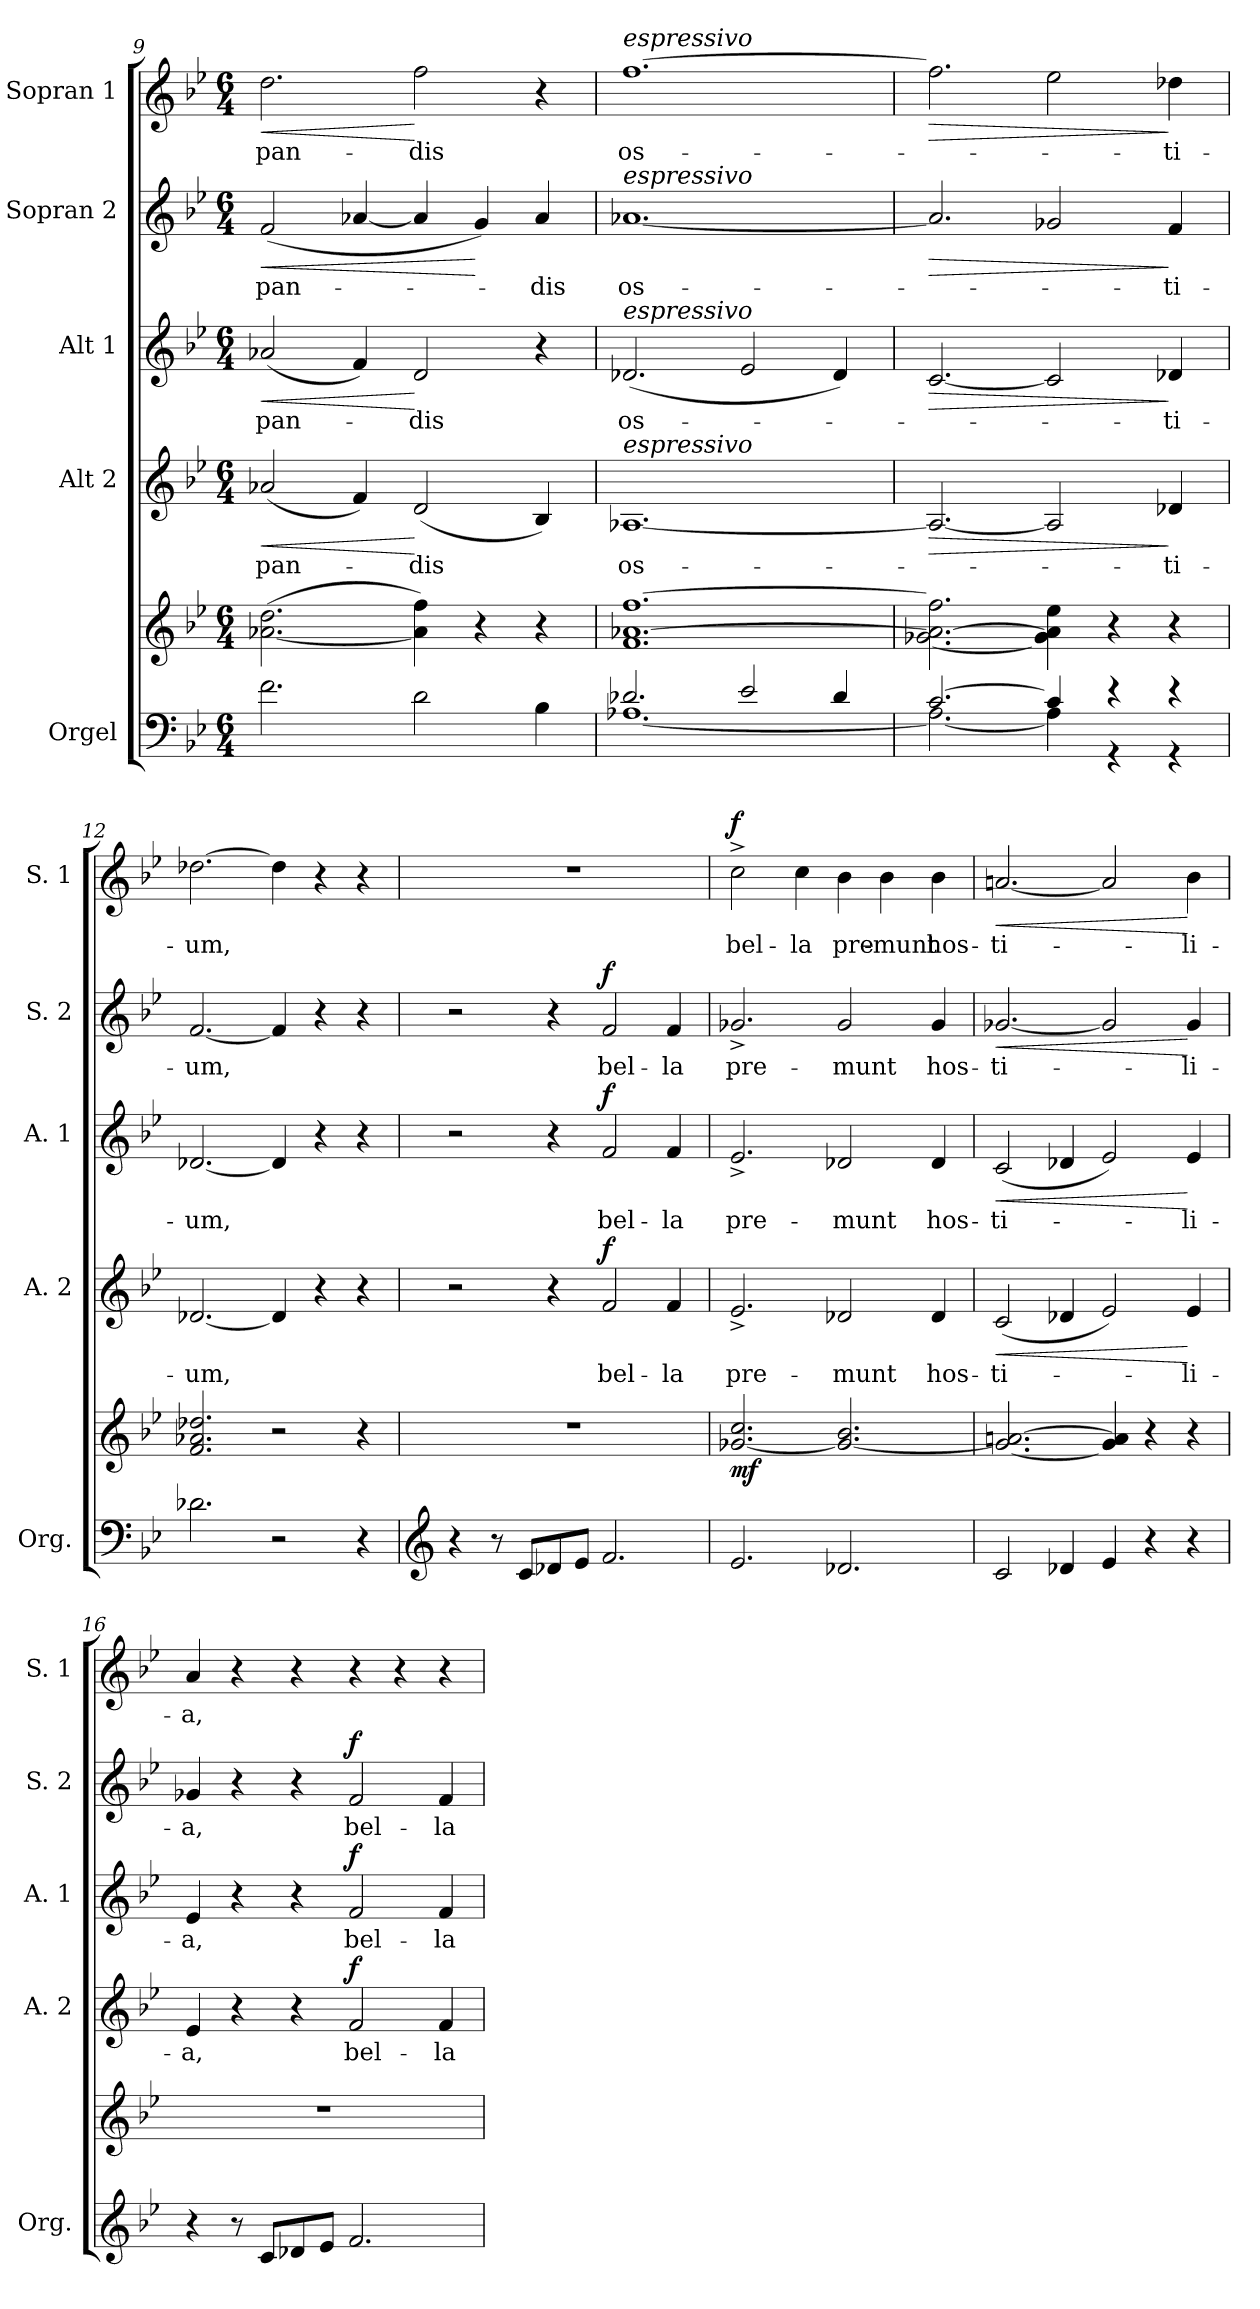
**kern	**kern	**dynam	**kern	**text	**dynam	**kern	**text	**dynam	**kern	**text	**dynam	**kern	**text	**dynam
*part5	*part5	*part5	*part4	*part4	*part4	*part3	*part3	*part3	*part2	*part2	*part2	*part1	*part1	*part1
*staff6	*staff5	*staff5/6	*staff4	*staff4	*staff4	*staff3	*staff3	*staff3	*staff2	*staff2	*staff2	*staff1	*staff1	*staff1
*I"Orgel	*	*	*I"Alt 2	*	*	*I"Alt 1	*	*	*I"Sopran 2	*	*	*I"Sopran 1	*	*
*I'Org.	*	*	*I'A. 2	*	*	*I'A. 1	*	*	*I'S. 2	*	*	*I'S. 1	*	*
*clefF4	*clefG2	*	*clefG2	*	*	*clefG2	*	*	*clefG2	*	*	*clefG2	*	*
*k[b-e-]	*k[b-e-]	*	*k[b-e-]	*	*	*k[b-e-]	*	*	*k[b-e-]	*	*	*k[b-e-]	*	*
*B-:	*B-:	*	*B-:	*	*	*B-:	*	*	*B-:	*	*	*B-:	*	*
*M6/4	*M6/4	*	*M6/4	*	*	*M6/4	*	*	*M6/4	*	*	*M6/4	*	*
=9	=9	=9	=9	=9	=9	=9	=9	=9	=9	=9	=9	=9	=9	=9
!	!	!	!	!LO:LY:b	!LO:HP:b	!	!LO:LY:b	!LO:HP:b	!	!LO:LY:b	!LO:HP:b	!	!LO:LY:b	!LO:HP:b
2.f\	(>[<2.a-X\ 2.dd\	.	(<2a-X/	pan-	<	(<2a-X/	pan-	<	(<2f/	pan-	<	2.dd\	pan-	<
.	.	.	4f/)	.	.	4f/)	.	.	[4a-X/	.	.	.	.	.
!	!	!	!	!LO:LY:b	!	!	!LO:LY:b	!	!	!	!	!	!LO:LY:b	!
2d\	4a-\] 4ff\)	.	(<2d/	-dis	[	2d/	-dis	[	4a-/]	.	.	2ff\	-dis	[
.	4r	.	.	.	.	.	.	.	4g/)	.	[	.	.	.
!	!	!	!	!	!	!	!	!	!	!LO:LY:b	!	!	!	!
4B-\	4r	.	4B-/)	.	.	4r	.	.	4a-/	-dis	.	4r	.	.
=10	=10	=10	=10	=10	=10	=10	=10	=10	=10	=10	=10	=10	=10	=10
*^	*	*	*	*	*	*	*	*	*	*	*	*	*	*
!	!	!	!	!	!	!	!	!	!	!	!	!	!LO:TX:a:i:t=espressivo	!	!
!	!	!	!	!	!	!	!	!	!	!LO:TX:a:i:t=espressivo	!	!	!	!	!
!	!	!	!	!	!	!	!LO:TX:a:i:t=espressivo	!	!	!	!	!	!	!	!
!	!	!	!	!LO:TX:a:i:t=espressivo	!	!	!	!	!	!	!	!	!	!	!
!	!	!	!	!	!LO:LY:b	!	!	!LO:LY:b	!	!	!LO:LY:b	!	!	!LO:LY:b	!
2.d-X/	[<1.A-X	1.f [1.a-X [1.ff	.	[1.A-X	os-	.	(<2.d-X/	os-	.	[1.a-X	os-	.	[1.ff	os-	.
2e-/	.	.	.	.	.	.	2e-/	.	.	.	.	.	.	.	.
4d-/	.	.	.	.	.	.	4d-/)	.	.	.	.	.	.	.	.
!!LO:PB:g=z
=11	=11	=11	=11	=11	=11	=11	=11	=11	=11	=11	=11	=11	=11	=11	=11
!	!	!	!	!	!	!LO:HP:b	!	!	!LO:HP:b	!	!	!LO:HP:b	!	!	!LO:HP:b
[>2.c/	2.A-\_	[2.g-X\ 2.a-\_ 2.ff\]	.	2.A-/_	.	>	[2.c/	.	>	2.a-/]	.	>	2.ff\]	.	>
4c/]	4A-\]	4g-\] 4a-\] 4ee-\	.	2A-/]	.	.	2c/]	.	.	2g-X/	.	.	2ee-\	.	.
4r	4r	4r	.	.	.	.	.	.	.	.	.	.	.	.	.
!	!	!	!	!	!LO:LY:b	!	!	!LO:LY:b	!	!	!LO:LY:b	!	!	!LO:LY:b	!
4r	4r	4r	.	4d-X/	-ti-	]	4d-X/	-ti-	]	4f/	-ti-	]	4dd-X\	-ti-	]
=12	=12	=12	=12	=12	=12	=12	=12	=12	=12	=12	=12	=12	=12	=12	=12
!	!	!	!	!	!LO:LY:b	!	!	!LO:LY:b	!	!	!LO:LY:b	!	!	!LO:LY:b	!
*v	*v	*	*	*	*	*	*	*	*	*	*	*	*	*	*
2.d-X\	2.f/ 2.a-X/ 2.dd-X/	.	[2.d-X/	-um,	.	[2.d-X/	-um,	.	[2.f/	-um,	.	[2.dd-X\	-um,	.
2r	2r	.	4d-/]	.	.	4d-/]	.	.	4f/]	.	.	4dd-\]	.	.
.	.	.	4r	.	.	4r	.	.	4r	.	.	4r	.	.
4r	4r	.	4r	.	.	4r	.	.	4r	.	.	4r	.	.
=13	=13	=13	=13	=13	=13	=13	=13	=13	=13	=13	=13	=13	=13	=13
*clefG2	*	*	*	*	*	*	*	*	*	*	*	*	*	*
4r	1.r	.	2r	.	.	2r	.	.	2r	.	.	1.r	.	.
8r	.	.	.	.	.	.	.	.	.	.	.	.	.	.
8c/L	.	.	.	.	.	.	.	.	.	.	.	.	.	.
8d-X/	.	.	4r	.	.	4r	.	.	4r	.	.	.	.	.
8e-/J	.	.	.	.	.	.	.	.	.	.	.	.	.	.
!	!	!	!	!LO:LY:b	!LO:DY:a	!	!LO:LY:b	!LO:DY:a	!	!LO:LY:b	!LO:DY:a	!	!	!
2.f/	.	.	2f/	bel-	f	2f/	bel-	f	2f/	bel-	f	.	.	.
!	!	!	!	!LO:LY:b	!	!	!LO:LY:b	!	!	!LO:LY:b	!	!	!	!
.	.	.	4f/	-la	.	4f/	-la	.	4f/	-la	.	.	.	.
=14	=14	=14	=14	=14	=14	=14	=14	=14	=14	=14	=14	=14	=14	=14
!	!	!LO:DY:b	!	!LO:LY:b	!	!	!LO:LY:b	!	!	!LO:LY:b	!	!	!LO:LY:b	!LO:DY:a
2.e-/	[2.g-X/ 2.cc/	mf	2.e-^</	pre-	.	2.e-^</	pre-	.	2.g-X^</	pre-	.	2cc^>\	bel-	f
!	!	!	!	!	!	!	!	!	!	!	!	!	!LO:LY:b	!
.	.	.	.	.	.	.	.	.	.	.	.	4cc\	-la	.
!	!	!	!	!LO:LY:b	!	!	!LO:LY:b	!	!	!LO:LY:b	!	!	!LO:LY:b	!
2.d-X/	2.g-/_ 2.b-/	.	2d-X/	-munt	.	2d-X/	-munt	.	2g-/	-munt	.	4b-\	pre-	.
!	!	!	!	!	!	!	!	!	!	!	!	!	!LO:LY:b	!
.	.	.	.	.	.	.	.	.	.	.	.	4b-\	-munt	.
!	!	!	!	!LO:LY:b	!	!	!LO:LY:b	!	!	!LO:LY:b	!	!	!LO:LY:b	!
.	.	.	4d-/	hos-	.	4d-/	hos-	.	4g-/	hos-	.	4b-\	hos-	.
!!LO:LB:g=z
=15	=15	=15	=15	=15	=15	=15	=15	=15	=15	=15	=15	=15	=15	=15
!	!	!	!	!LO:LY:b	!LO:HP:b	!	!LO:LY:b	!LO:HP:b	!	!LO:LY:b	!LO:HP:b	!	!LO:LY:b	!LO:HP:b
2c/	2.g-/_ [2.an/	.	(<2c/	-ti-	<	(<2c/	-ti-	<	[2.g-X/	-ti-	<	[2.an/	-ti-	<
4d-X/	.	.	4d-X/	.	.	4d-X/	.	.	.	.	.	.	.	.
4e-/	4g-/] 4a/]	.	2e-/)	.	.	2e-/)	.	.	2g-/]	.	.	2a/]	.	.
4r	4r	.	.	.	.	.	.	.	.	.	.	.	.	.
!	!	!	!	!LO:LY:b	!	!	!LO:LY:b	!	!	!LO:LY:b	!	!	!LO:LY:b	!
4r	4r	.	4e-/	-li-	[	4e-/	-li-	[	4g-/	-li-	[	4b-\	-li-	[
=16	=16	=16	=16	=16	=16	=16	=16	=16	=16	=16	=16	=16	=16	=16
!	!	!	!	!LO:LY:b	!	!	!LO:LY:b	!	!	!LO:LY:b	!	!	!LO:LY:b	!
4r	1.r	.	4e-/	-a,	.	4e-/	-a,	.	4g-X/	-a,	.	4a/	-a,	.
8r	.	.	4r	.	.	4r	.	.	4r	.	.	4r	.	.
8c/L	.	.	.	.	.	.	.	.	.	.	.	.	.	.
8d-X/	.	.	4r	.	.	4r	.	.	4r	.	.	4r	.	.
8e-/J	.	.	.	.	.	.	.	.	.	.	.	.	.	.
!	!	!	!	!LO:LY:b	!LO:DY:a	!	!LO:LY:b	!LO:DY:a	!	!LO:LY:b	!LO:DY:a	!	!	!
2.f/	.	.	2f/	bel-	f	2f/	bel-	f	2f/	bel-	f	4r	.	.
.	.	.	.	.	.	.	.	.	.	.	.	4r	.	.
!	!	!	!	!LO:LY:b	!	!	!LO:LY:b	!	!	!LO:LY:b	!	!	!	!
.	.	.	4f/	-la	.	4f/	-la	.	4f/	-la	.	4r	.	.
=	=	=	=	=	=	=	=	=	=	=	=	=	=	=
*-	*-	*-	*-	*-	*-	*-	*-	*-	*-	*-	*-	*-	*-	*-
